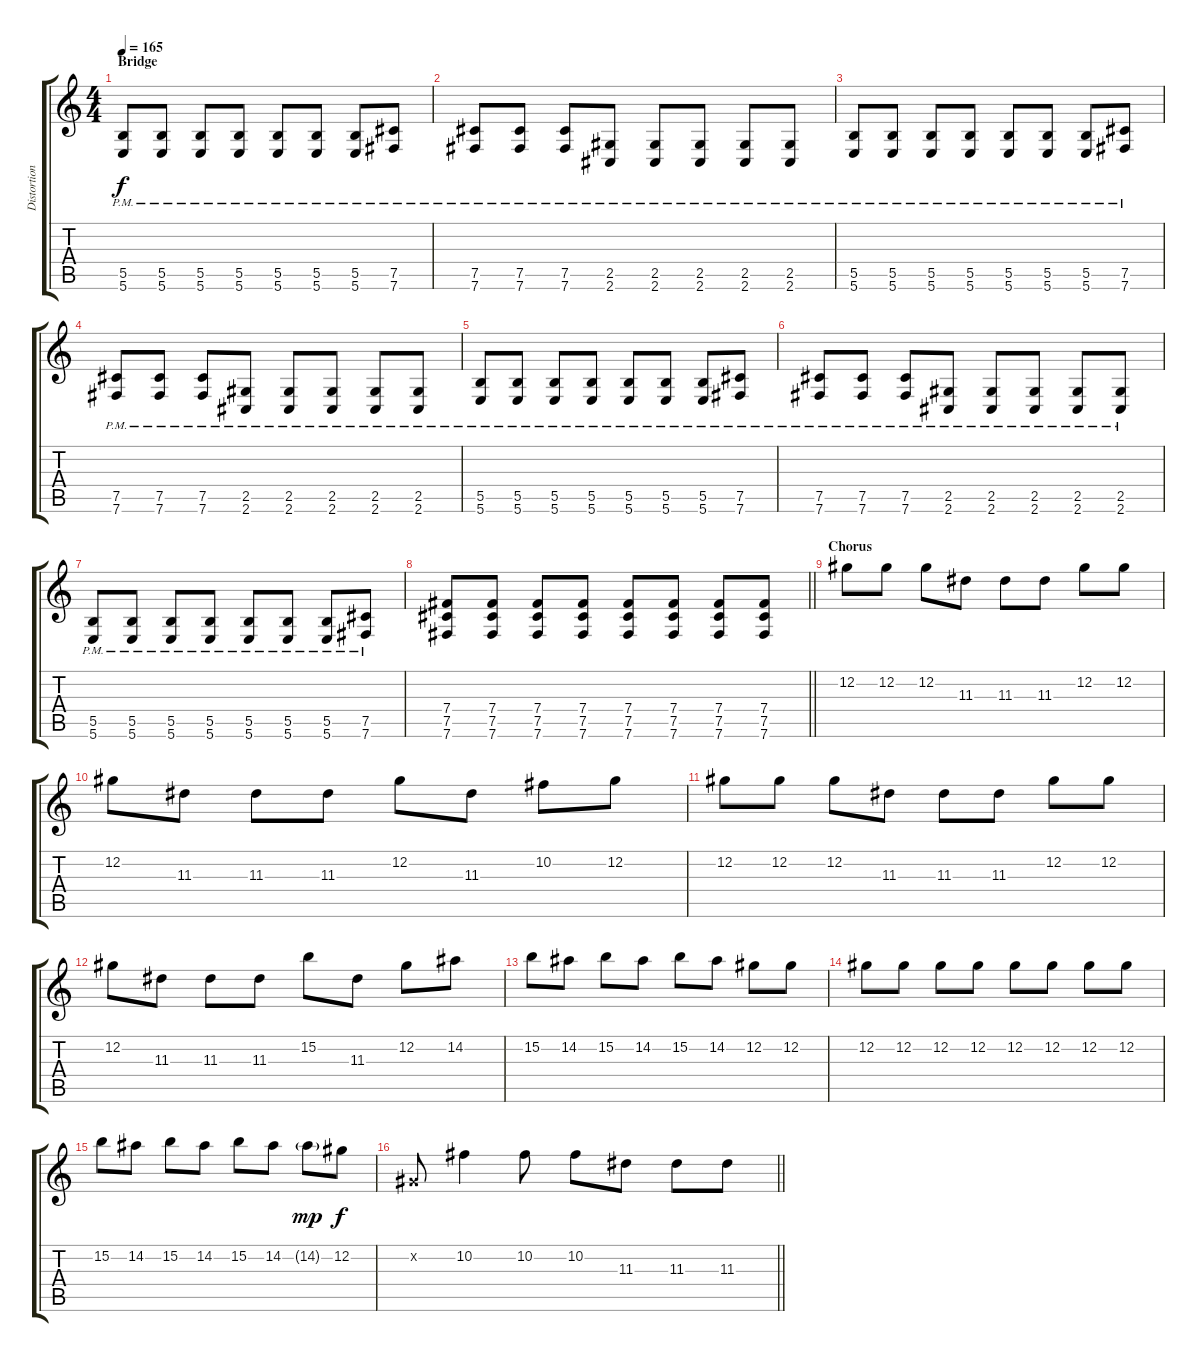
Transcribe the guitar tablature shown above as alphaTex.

\track ("Distortion Guitar 2" "Distortion") {instrument distortionguitar}
\staff {score tabs}
\tuning (Db4 Ab3 E3 B2 Gb2 B1) {hide}
\ts (4 4)
\section ("" "Bridge")
\tempo 165
\clef g2
\ks c
(5.5{pm} 5.6{pm}).8{dy f} (5.5{pm} 5.6{pm}).8 (5.5{pm} 5.6{pm}).8 (5.5{pm} 5.6{pm}).8 (5.5{pm} 5.6{pm}).8 (5.5{pm} 5.6{pm}).8 (5.5{pm} 5.6{pm}).8 (7.5{pm} 7.6{pm}).8 |
(7.5{pm} 7.6{pm}).8 (7.5{pm} 7.6{pm}).8 (7.5{pm} 7.6{pm}).8 (2.5{pm} 2.6{pm}).8 (2.5{pm} 2.6{pm}).8 (2.5{pm} 2.6{pm}).8 (2.5{pm} 2.6{pm}).8 (2.5{pm} 2.6{pm}).8 |
(5.5{pm} 5.6{pm}).8 (5.5{pm} 5.6{pm}).8 (5.5{pm} 5.6{pm}).8 (5.5{pm} 5.6{pm}).8 (5.5{pm} 5.6{pm}).8 (5.5{pm} 5.6{pm}).8 (5.5{pm} 5.6{pm}).8 (7.5{pm} 7.6{pm}).8 |
(7.5{pm} 7.6{pm}).8 (7.5{pm} 7.6{pm}).8 (7.5{pm} 7.6{pm}).8 (2.5{pm} 2.6{pm}).8 (2.5{pm} 2.6{pm}).8 (2.5{pm} 2.6{pm}).8 (2.5{pm} 2.6{pm}).8 (2.5{pm} 2.6{pm}).8 |
(5.5{pm} 5.6{pm}).8 (5.5{pm} 5.6{pm}).8 (5.5{pm} 5.6{pm}).8 (5.5{pm} 5.6{pm}).8 (5.5{pm} 5.6{pm}).8 (5.5{pm} 5.6{pm}).8 (5.5{pm} 5.6{pm}).8 (7.5{pm} 7.6{pm}).8 |
(7.5{pm} 7.6{pm}).8 (7.5{pm} 7.6{pm}).8 (7.5{pm} 7.6{pm}).8 (2.5{pm} 2.6{pm}).8 (2.5{pm} 2.6{pm}).8 (2.5{pm} 2.6{pm}).8 (2.5{pm} 2.6{pm}).8 (2.5{pm} 2.6{pm}).8 |
(5.5{pm} 5.6{pm}).8 (5.5{pm} 5.6{pm}).8 (5.5{pm} 5.6{pm}).8 (5.5{pm} 5.6{pm}).8 (5.5{pm} 5.6{pm}).8 (5.5{pm} 5.6{pm}).8 (5.5{pm} 5.6{pm}).8 (7.5{pm} 7.6{pm}).8 |
\barLineRight lightlight
(7.4 7.5 7.6).8 (7.4 7.5 7.6).8 (7.4 7.5 7.6).8 (7.4 7.5 7.6).8 (7.4 7.5 7.6).8 (7.4 7.5 7.6).8 (7.4 7.5 7.6).8 (7.4 7.5 7.6).8 |
\section ("" "Chorus")
12.2.8 12.2.8 12.2.8 11.3.8 11.3.8 11.3.8 12.2.8 12.2.8 |
12.2.8 11.3.8 11.3.8 11.3.8 12.2.8 11.3.8 10.2.8 12.2.8 |
12.2.8 12.2.8 12.2.8 11.3.8 11.3.8 11.3.8 12.2.8 12.2.8 |
12.2.8 11.3.8 11.3.8 11.3.8 15.2.8 11.3.8 12.2.8 14.2.8 |
15.2.8 14.2.8 15.2.8 14.2.8 15.2.8 14.2.8 12.2.8 12.2.8 |
12.2.8 12.2.8 12.2.8 12.2.8 12.2.8 12.2.8 12.2.8 12.2.8 |
15.2.8 14.2.8 15.2.8 14.2.8 15.2.8 14.2.8 14.2{g}.8{dy mp} 12.2.8{dy f} |
\barLineRight lightlight
0.2{x}.8 10.2.4 10.2.8 10.2.8 11.3.8 11.3.8 11.3.8
